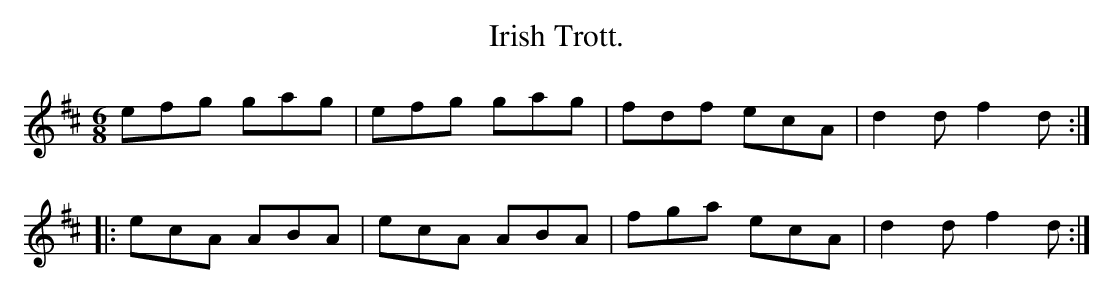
X:1
T:Irish Trott.
M:6/8
L:1/8
K:D
efg gag|efg gag|fdf ecA|d2d f2d::
ecA ABA|ecA ABA|fga ecA|d2d f2d:|
